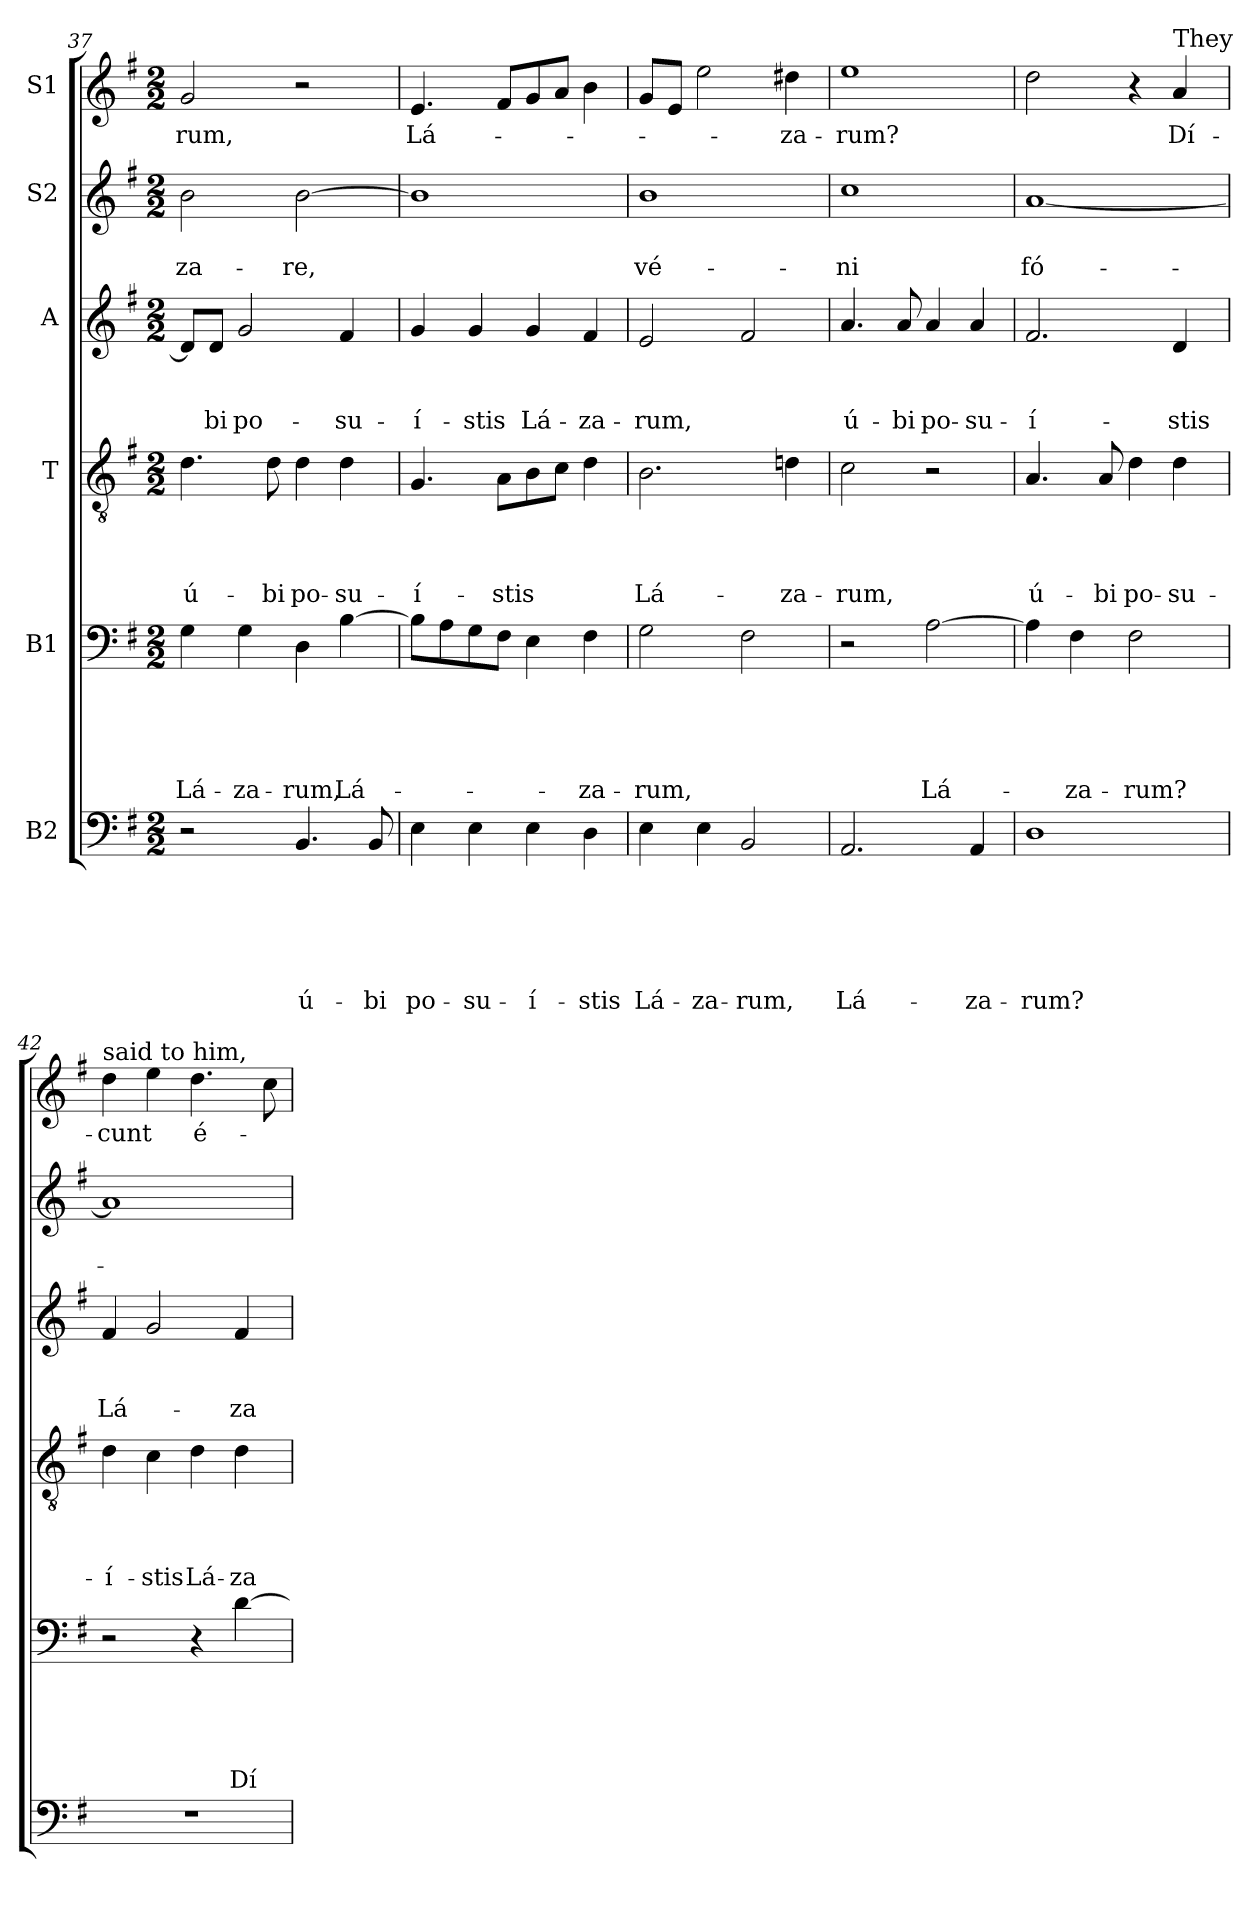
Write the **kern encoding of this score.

**kern	**text	**text	**text	**text	**text	**text	**kern	**text	**text	**text	**text	**text	**kern	**text	**text	**text	**text	**kern	**text	**text	**text	**kern	**text	**text	**kern	**text
*part6	*part6	*part6	*part6	*part6	*part6	*part6	*part5	*part5	*part5	*part5	*part5	*part5	*part4	*part4	*part4	*part4	*part4	*part3	*part3	*part3	*part3	*part2	*part2	*part2	*part1	*part1
*staff6	*staff6	*staff6	*staff6	*staff6	*staff6	*staff6	*staff5	*staff5	*staff5	*staff5	*staff5	*staff5	*staff4	*staff4	*staff4	*staff4	*staff4	*staff3	*staff3	*staff3	*staff3	*staff2	*staff2	*staff2	*staff1	*staff1
*I"B2	*	*	*	*	*	*	*I"B1	*	*	*	*	*	*I"T	*	*	*	*	*I"A	*	*	*	*I"S2	*	*	*I"S1	*
*clefF4	*	*	*	*	*	*	*clefF4	*	*	*	*	*	*clefGv2	*	*	*	*	*clefG2	*	*	*	*clefG2	*	*	*clefG2	*
*k[f#]	*	*	*	*	*	*	*k[f#]	*	*	*	*	*	*k[f#]	*	*	*	*	*k[f#]	*	*	*	*k[f#]	*	*	*k[f#]	*
*G:	*	*	*	*	*	*	*G:	*	*	*	*	*	*G:	*	*	*	*	*G:	*	*	*	*G:	*	*	*G:	*
*M2/2	*	*	*	*	*	*	*M2/2	*	*	*	*	*	*M2/2	*	*	*	*	*M2/2	*	*	*	*M2/2	*	*	*M2/2	*
=37	=37	=37	=37	=37	=37	=37	=37	=37	=37	=37	=37	=37	=37	=37	=37	=37	=37	=37	=37	=37	=37	=37	=37	=37	=37	=37
!	!	!	!	!	!	!	!	!	!	!	!	!LO:LY:b	!	!	!	!	!LO:LY:b	!	!	!	!	!	!	!LO:LY:b	!	!LO:LY:b
2r	.	.	.	.	.	.	4G\	.	.	.	.	Lá-	4.d\	.	.	.	ú-	8d/L]	.	.	.	2b\	.	-za-	2g/	-rum,
!	!	!	!	!	!	!	!	!	!	!	!	!	!	!	!	!	!	!	!	!	!LO:LY:b	!	!	!	!	!
.	.	.	.	.	.	.	.	.	.	.	.	.	.	.	.	.	.	8d/J	.	.	-bi	.	.	.	.	.
!	!	!	!	!	!	!	!	!	!	!	!	!LO:LY:b	!	!	!	!	!	!	!	!	!LO:LY:b	!	!	!	!	!
.	.	.	.	.	.	.	4G\	.	.	.	.	-za-	.	.	.	.	.	2g/	.	.	po-	.	.	.	.	.
!	!	!	!	!	!	!	!	!	!	!	!	!	!	!	!	!	!LO:LY:b	!	!	!	!	!	!	!	!	!
.	.	.	.	.	.	.	.	.	.	.	.	.	8d\	.	.	.	-bi	.	.	.	.	.	.	.	.	.
!	!	!	!	!	!	!LO:LY:b	!	!	!	!	!	!LO:LY:b	!	!	!	!	!LO:LY:b	!	!	!	!	!	!	!LO:LY:b	!	!
4.BB/	.	.	.	.	.	ú-	4D\	.	.	.	.	-rum,	4d\	.	.	.	po-	.	.	.	.	[2b\	.	-re,	2r	.
!	!	!	!	!	!	!	!	!	!	!	!	!LO:LY:b	!	!	!	!	!LO:LY:b	!	!	!	!LO:LY:b	!	!	!	!	!
.	.	.	.	.	.	.	[4B\	.	.	.	.	Lá-	4d\	.	.	.	-su-	4f#/	.	.	-su-	.	.	.	.	.
!	!	!	!	!	!	!LO:LY:b	!	!	!	!	!	!	!	!	!	!	!	!	!	!	!	!	!	!	!	!
8BB/	.	.	.	.	.	-bi	.	.	.	.	.	.	.	.	.	.	.	.	.	.	.	.	.	.	.	.
=38	=38	=38	=38	=38	=38	=38	=38	=38	=38	=38	=38	=38	=38	=38	=38	=38	=38	=38	=38	=38	=38	=38	=38	=38	=38	=38
!	!	!	!	!	!	!LO:LY:b	!	!	!	!	!	!	!	!	!	!	!LO:LY:b	!	!	!	!LO:LY:b	!	!	!	!	!LO:LY:b
4E\	.	.	.	.	.	po-	8B\L]	.	.	.	.	.	4.G/	.	.	.	-í-	4g/	.	.	-í-	1b]	.	.	4.e/	Lá-
.	.	.	.	.	.	.	8A\	.	.	.	.	.	.	.	.	.	.	.	.	.	.	.	.	.	.	.
!	!	!	!	!	!	!LO:LY:b	!	!	!	!	!	!	!	!	!	!	!	!	!	!	!LO:LY:b	!	!	!	!	!
4E\	.	.	.	.	.	-su-	8G\	.	.	.	.	.	.	.	.	.	.	4g/	.	.	-stis	.	.	.	.	.
!	!	!	!	!	!	!	!	!	!	!	!	!	!	!	!	!	!LO:LY:b	!	!	!	!	!	!	!	!	!
.	.	.	.	.	.	.	8F#\J	.	.	.	.	.	8A\L	.	.	.	-stis	.	.	.	.	.	.	.	8f#/L	.
!	!	!	!	!	!	!LO:LY:b	!	!	!	!	!	!	!	!	!	!	!	!	!	!	!LO:LY:b	!	!	!	!	!
4E\	.	.	.	.	.	-í-	4E\	.	.	.	.	.	8B\	.	.	.	.	4g/	.	.	Lá-	.	.	.	8g/	.
.	.	.	.	.	.	.	.	.	.	.	.	.	8c\J	.	.	.	.	.	.	.	.	.	.	.	8a/J	.
!	!	!	!	!	!	!LO:LY:b	!	!	!	!	!	!LO:LY:b	!	!	!	!	!	!	!	!	!LO:LY:b	!	!	!	!	!
4D\	.	.	.	.	.	-stis	4F#\	.	.	.	.	-za-	4d\	.	.	.	.	4f#/	.	.	-za-	.	.	.	4b\	.
!!LO:PB:g=z
=39	=39	=39	=39	=39	=39	=39	=39	=39	=39	=39	=39	=39	=39	=39	=39	=39	=39	=39	=39	=39	=39	=39	=39	=39	=39	=39
!	!	!	!	!	!	!LO:LY:b	!	!	!	!	!	!LO:LY:b	!	!	!	!	!LO:LY:b	!	!	!	!LO:LY:b	!	!	!LO:LY:b	!	!
4E\	.	.	.	.	.	Lá-	2G\	.	.	.	.	-rum,	2.B\	.	.	.	Lá-	2e/	.	.	-rum,	1b	.	vé-	8g/L	.
.	.	.	.	.	.	.	.	.	.	.	.	.	.	.	.	.	.	.	.	.	.	.	.	.	8e/J	.
!	!	!	!	!	!	!LO:LY:b	!	!	!	!	!	!	!	!	!	!	!	!	!	!	!	!	!	!	!	!
4E\	.	.	.	.	.	-za-	.	.	.	.	.	.	.	.	.	.	.	.	.	.	.	.	.	.	2ee\	.
!	!	!	!	!	!	!LO:LY:b	!	!	!	!	!	!	!	!	!	!	!	!	!	!	!	!	!	!	!	!
2BB/	.	.	.	.	.	-rum,	2F#\	.	.	.	.	.	.	.	.	.	.	2f#/	.	.	.	.	.	.	.	.
!	!	!	!	!	!	!	!	!	!	!	!	!	!	!	!	!	!LO:LY:b	!	!	!	!	!	!	!	!	!LO:LY:b
.	.	.	.	.	.	.	.	.	.	.	.	.	4dni\	.	.	.	-za-	.	.	.	.	.	.	.	4dd#i\	-za-
=40	=40	=40	=40	=40	=40	=40	=40	=40	=40	=40	=40	=40	=40	=40	=40	=40	=40	=40	=40	=40	=40	=40	=40	=40	=40	=40
!	!	!	!	!	!	!LO:LY:b	!	!	!	!	!	!	!	!	!	!	!LO:LY:b	!	!	!	!LO:LY:b	!	!	!LO:LY:b	!	!LO:LY:b
2.AA/	.	.	.	.	.	Lá-	2r	.	.	.	.	.	2c\	.	.	.	-rum,	4.a/	.	.	ú-	1cc	.	-ni	1ee	-rum?
!	!	!	!	!	!	!	!	!	!	!	!	!	!	!	!	!	!	!	!	!	!LO:LY:b	!	!	!	!	!
.	.	.	.	.	.	.	.	.	.	.	.	.	.	.	.	.	.	8a/	.	.	-bi	.	.	.	.	.
!	!	!	!	!	!	!	!	!	!	!	!	!LO:LY:b	!	!	!	!	!	!	!	!	!LO:LY:b	!	!	!	!	!
.	.	.	.	.	.	.	[2A\	.	.	.	.	Lá-	2r	.	.	.	.	4a/	.	.	po-	.	.	.	.	.
!	!	!	!	!	!	!LO:LY:b	!	!	!	!	!	!	!	!	!	!	!	!	!	!	!LO:LY:b	!	!	!	!	!
4AA/	.	.	.	.	.	-za-	.	.	.	.	.	.	.	.	.	.	.	4a/	.	.	-su-	.	.	.	.	.
=41	=41	=41	=41	=41	=41	=41	=41	=41	=41	=41	=41	=41	=41	=41	=41	=41	=41	=41	=41	=41	=41	=41	=41	=41	=41	=41
!	!	!	!	!	!	!LO:LY:b	!	!	!	!	!	!	!	!	!	!	!LO:LY:b	!	!	!	!LO:LY:b	!	!	!LO:LY:b	!	!
1D	.	.	.	.	.	-rum?	4A\]	.	.	.	.	.	4.A/	.	.	.	ú-	2.f#/	.	.	-í-	[1a	.	fó-	2dd\	.
!	!	!	!	!	!	!	!	!	!	!	!	!LO:LY:b	!	!	!	!	!	!	!	!	!	!	!	!	!	!
.	.	.	.	.	.	.	4F#\	.	.	.	.	-za-	.	.	.	.	.	.	.	.	.	.	.	.	.	.
!	!	!	!	!	!	!	!	!	!	!	!	!	!	!	!	!	!LO:LY:b	!	!	!	!	!	!	!	!	!
.	.	.	.	.	.	.	.	.	.	.	.	.	8A/	.	.	.	-bi	.	.	.	.	.	.	.	.	.
!	!	!	!	!	!	!	!	!	!	!	!	!LO:LY:b	!	!	!	!	!LO:LY:b	!	!	!	!	!	!	!	!	!
.	.	.	.	.	.	.	2F#\	.	.	.	.	-rum?	4d\	.	.	.	po-	.	.	.	.	.	.	.	4r	.
!	!	!	!	!	!	!	!	!	!	!	!	!	!	!	!	!	!	!	!	!	!	!	!	!	!LO:TX:a:t=They	!
!	!	!	!	!	!	!	!	!	!	!	!	!	!	!	!	!	!LO:LY:b	!	!	!	!LO:LY:b	!	!	!	!	!LO:LY:b
.	.	.	.	.	.	.	.	.	.	.	.	.	4d\	.	.	.	-su-	4d/	.	.	-stis	.	.	.	4a/	Dí-
=42	=42	=42	=42	=42	=42	=42	=42	=42	=42	=42	=42	=42	=42	=42	=42	=42	=42	=42	=42	=42	=42	=42	=42	=42	=42	=42
!	!	!	!	!	!	!	!	!	!	!	!	!	!	!	!	!	!	!	!	!	!	!	!	!	!LO:TX:a:t=said to him,	!
!	!	!	!	!	!	!	!	!	!	!	!	!	!	!	!	!	!LO:LY:b	!	!	!	!LO:LY:b	!	!	!	!	!LO:LY:b
1r	.	.	.	.	.	.	2r	.	.	.	.	.	4d\	.	.	.	-í-	4f#/	.	.	Lá-	1a]	.	.	4dd\	-cunt
!	!	!	!	!	!	!	!	!	!	!	!	!	!	!	!	!	!LO:LY:b	!	!	!	!	!	!	!	!	!
.	.	.	.	.	.	.	.	.	.	.	.	.	4c\	.	.	.	-stis	2g/	.	.	.	.	.	.	4ee\	.
!	!	!	!	!	!	!	!	!	!	!	!	!	!	!	!	!	!LO:LY:b	!	!	!	!	!	!	!	!	!LO:LY:b
.	.	.	.	.	.	.	4r	.	.	.	.	.	4d\	.	.	.	Lá-	.	.	.	.	.	.	.	4.dd\	é-
!	!	!	!	!	!	!	!	!	!	!	!	!LO:LY:b	!	!	!	!	!LO:LY:b	!	!	!	!LO:LY:b	!	!	!	!	!
.	.	.	.	.	.	.	[4d\	.	.	.	.	Dí-	4d\	.	.	.	-za-	4f#/	.	.	-za-	.	.	.	.	.
.	.	.	.	.	.	.	.	.	.	.	.	.	.	.	.	.	.	.	.	.	.	.	.	.	8cc\	.
=	=	=	=	=	=	=	=	=	=	=	=	=	=	=	=	=	=	=	=	=	=	=	=	=	=	=
*-	*-	*-	*-	*-	*-	*-	*-	*-	*-	*-	*-	*-	*-	*-	*-	*-	*-	*-	*-	*-	*-	*-	*-	*-	*-	*-
